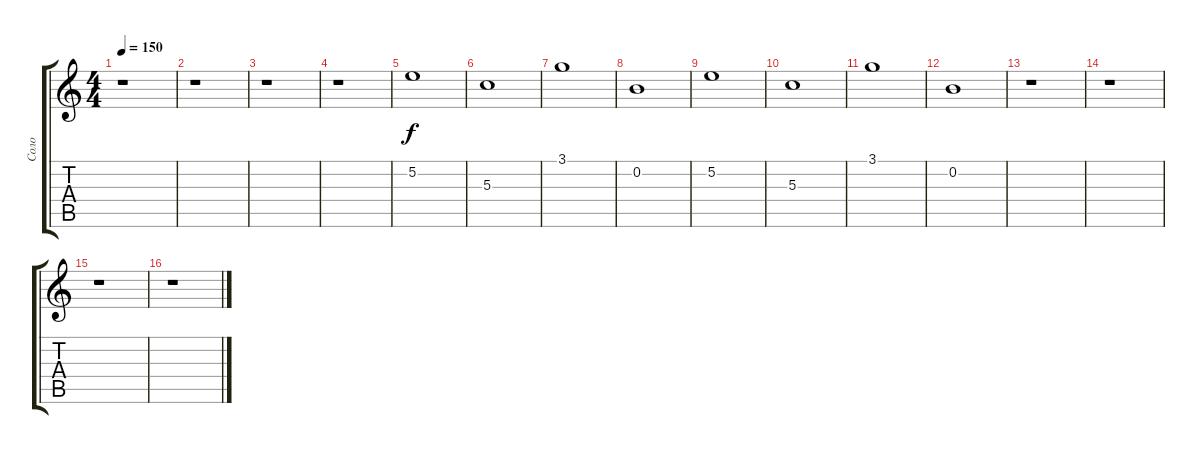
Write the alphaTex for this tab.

\track ("Соло" "Соло") {instrument distortionguitar}
\staff {score tabs}
\tuning (E4 B3 G3 D3 A2 E2) {hide}
\ts (4 4)
\tempo 150
\clef g2
\ks c
r.1{dy f} |
r.1 |
r.1 |
r.1 |
5.2.1 |
5.3.1 |
3.1.1 |
0.2.1 |
5.2.1 |
5.3.1 |
3.1.1 |
0.2.1 |
r.1 |
r.1 |
r.1 |
r.1
